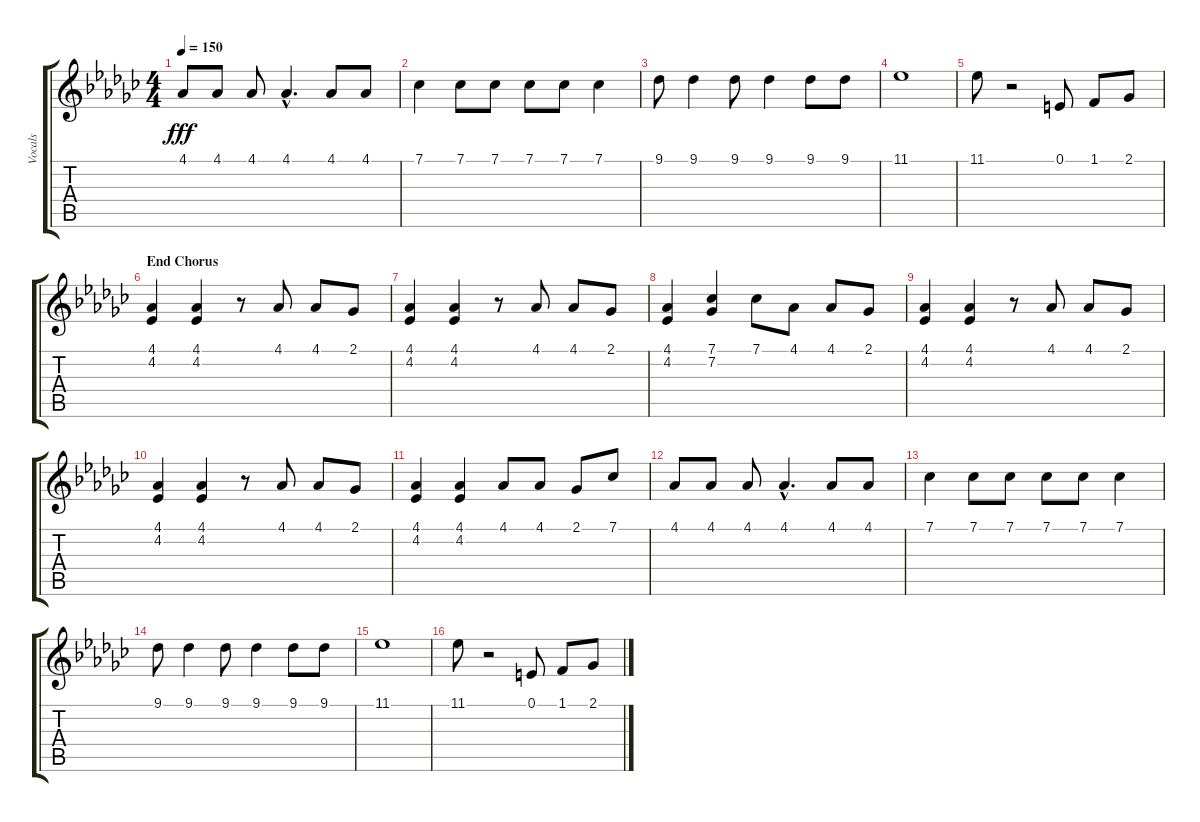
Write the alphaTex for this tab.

\track ("Vocals" "Vocals") {instrument lead2sawtooth}
\staff {score tabs}
\tuning (E4 B3 G3 D3 A2 E2) {hide}
\ts (4 4)
\tempo 150
\clef g2
\ks gb
4.1.8{dy fff} 4.1.8 4.1.8 4.1{hac}.4{d} 4.1.8 4.1.8 |
7.1.4 7.1.8 7.1.8 7.1.8 7.1.8 7.1.4 |
9.1.8 9.1.4 9.1.8 9.1.4 9.1.8 9.1.8 |
11.1.1 |
11.1.8 r.2 0.1.8 1.1.8 2.1.8 |
\section ("" "End Chorus")
(4.1 4.2).4 (4.1 4.2).4 r.8 4.1.8 4.1.8 2.1.8 |
(4.1 4.2).4 (4.1 4.2).4 r.8 4.1.8 4.1.8 2.1.8 |
(4.1 4.2).4 (7.1 7.2).4 7.1.8 4.1.8 4.1.8 2.1.8 |
(4.1 4.2).4 (4.1 4.2).4 r.8 4.1.8 4.1.8 2.1.8 |
(4.1 4.2).4 (4.1 4.2).4 r.8 4.1.8 4.1.8 2.1.8 |
(4.1 4.2).4 (4.1 4.2).4 4.1.8 4.1.8 2.1.8 7.1.8 |
4.1.8 4.1.8 4.1.8 4.1{hac}.4{d} 4.1.8 4.1.8 |
7.1.4 7.1.8 7.1.8 7.1.8 7.1.8 7.1.4 |
9.1.8 9.1.4 9.1.8 9.1.4 9.1.8 9.1.8 |
11.1.1 |
11.1.8 r.2 0.1.8 1.1.8 2.1.8
